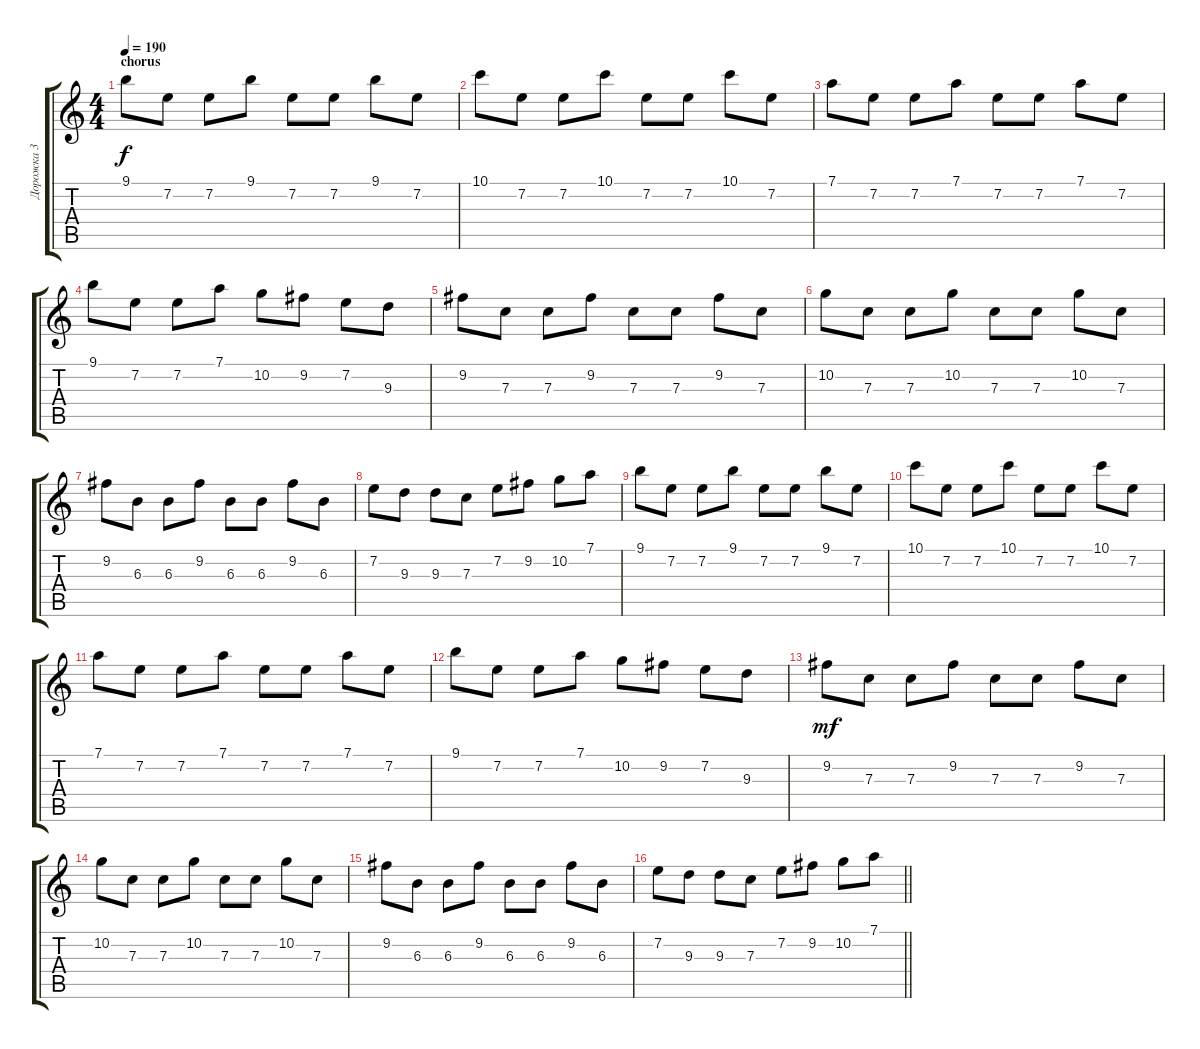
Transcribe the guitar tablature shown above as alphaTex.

\track ("Дорожка 3" "Дорожка 3") {instrument distortionguitar}
\staff {score tabs}
\tuning (D4 A3 F3 C3 G2 C2) {hide}
\ts (4 4)
\section ("" "chorus")
\tempo 190
\clef g2
\ks c
9.1.8{dy f} 7.2.8 7.2.8 9.1.8 7.2.8 7.2.8 9.1.8 7.2.8 |
10.1.8 7.2.8 7.2.8 10.1.8 7.2.8 7.2.8 10.1.8 7.2.8 |
7.1.8 7.2.8 7.2.8 7.1.8 7.2.8 7.2.8 7.1.8 7.2.8 |
9.1.8 7.2.8 7.2.8 7.1.8 10.2.8 9.2.8 7.2.8 9.3.8 |
9.2.8 7.3.8 7.3.8 9.2.8 7.3.8 7.3.8 9.2.8 7.3.8 |
10.2.8 7.3.8 7.3.8 10.2.8 7.3.8 7.3.8 10.2.8 7.3.8 |
9.2.8 6.3.8 6.3.8 9.2.8 6.3.8 6.3.8 9.2.8 6.3.8 |
7.2.8 9.3.8 9.3.8 7.3.8 7.2.8 9.2.8 10.2.8 7.1.8 |
9.1.8 7.2.8 7.2.8 9.1.8 7.2.8 7.2.8 9.1.8 7.2.8 |
10.1.8 7.2.8 7.2.8 10.1.8 7.2.8 7.2.8 10.1.8 7.2.8 |
7.1.8 7.2.8 7.2.8 7.1.8 7.2.8 7.2.8 7.1.8 7.2.8 |
9.1.8 7.2.8 7.2.8 7.1.8 10.2.8 9.2.8 7.2.8 9.3.8 |
9.2.8{dy mf} 7.3.8 7.3.8 9.2.8 7.3.8 7.3.8 9.2.8 7.3.8 |
10.2.8 7.3.8 7.3.8 10.2.8 7.3.8 7.3.8 10.2.8 7.3.8 |
9.2.8 6.3.8 6.3.8 9.2.8 6.3.8 6.3.8 9.2.8 6.3.8 |
\barLineRight lightlight
7.2.8 9.3.8 9.3.8 7.3.8 7.2.8 9.2.8 10.2.8 7.1.8
